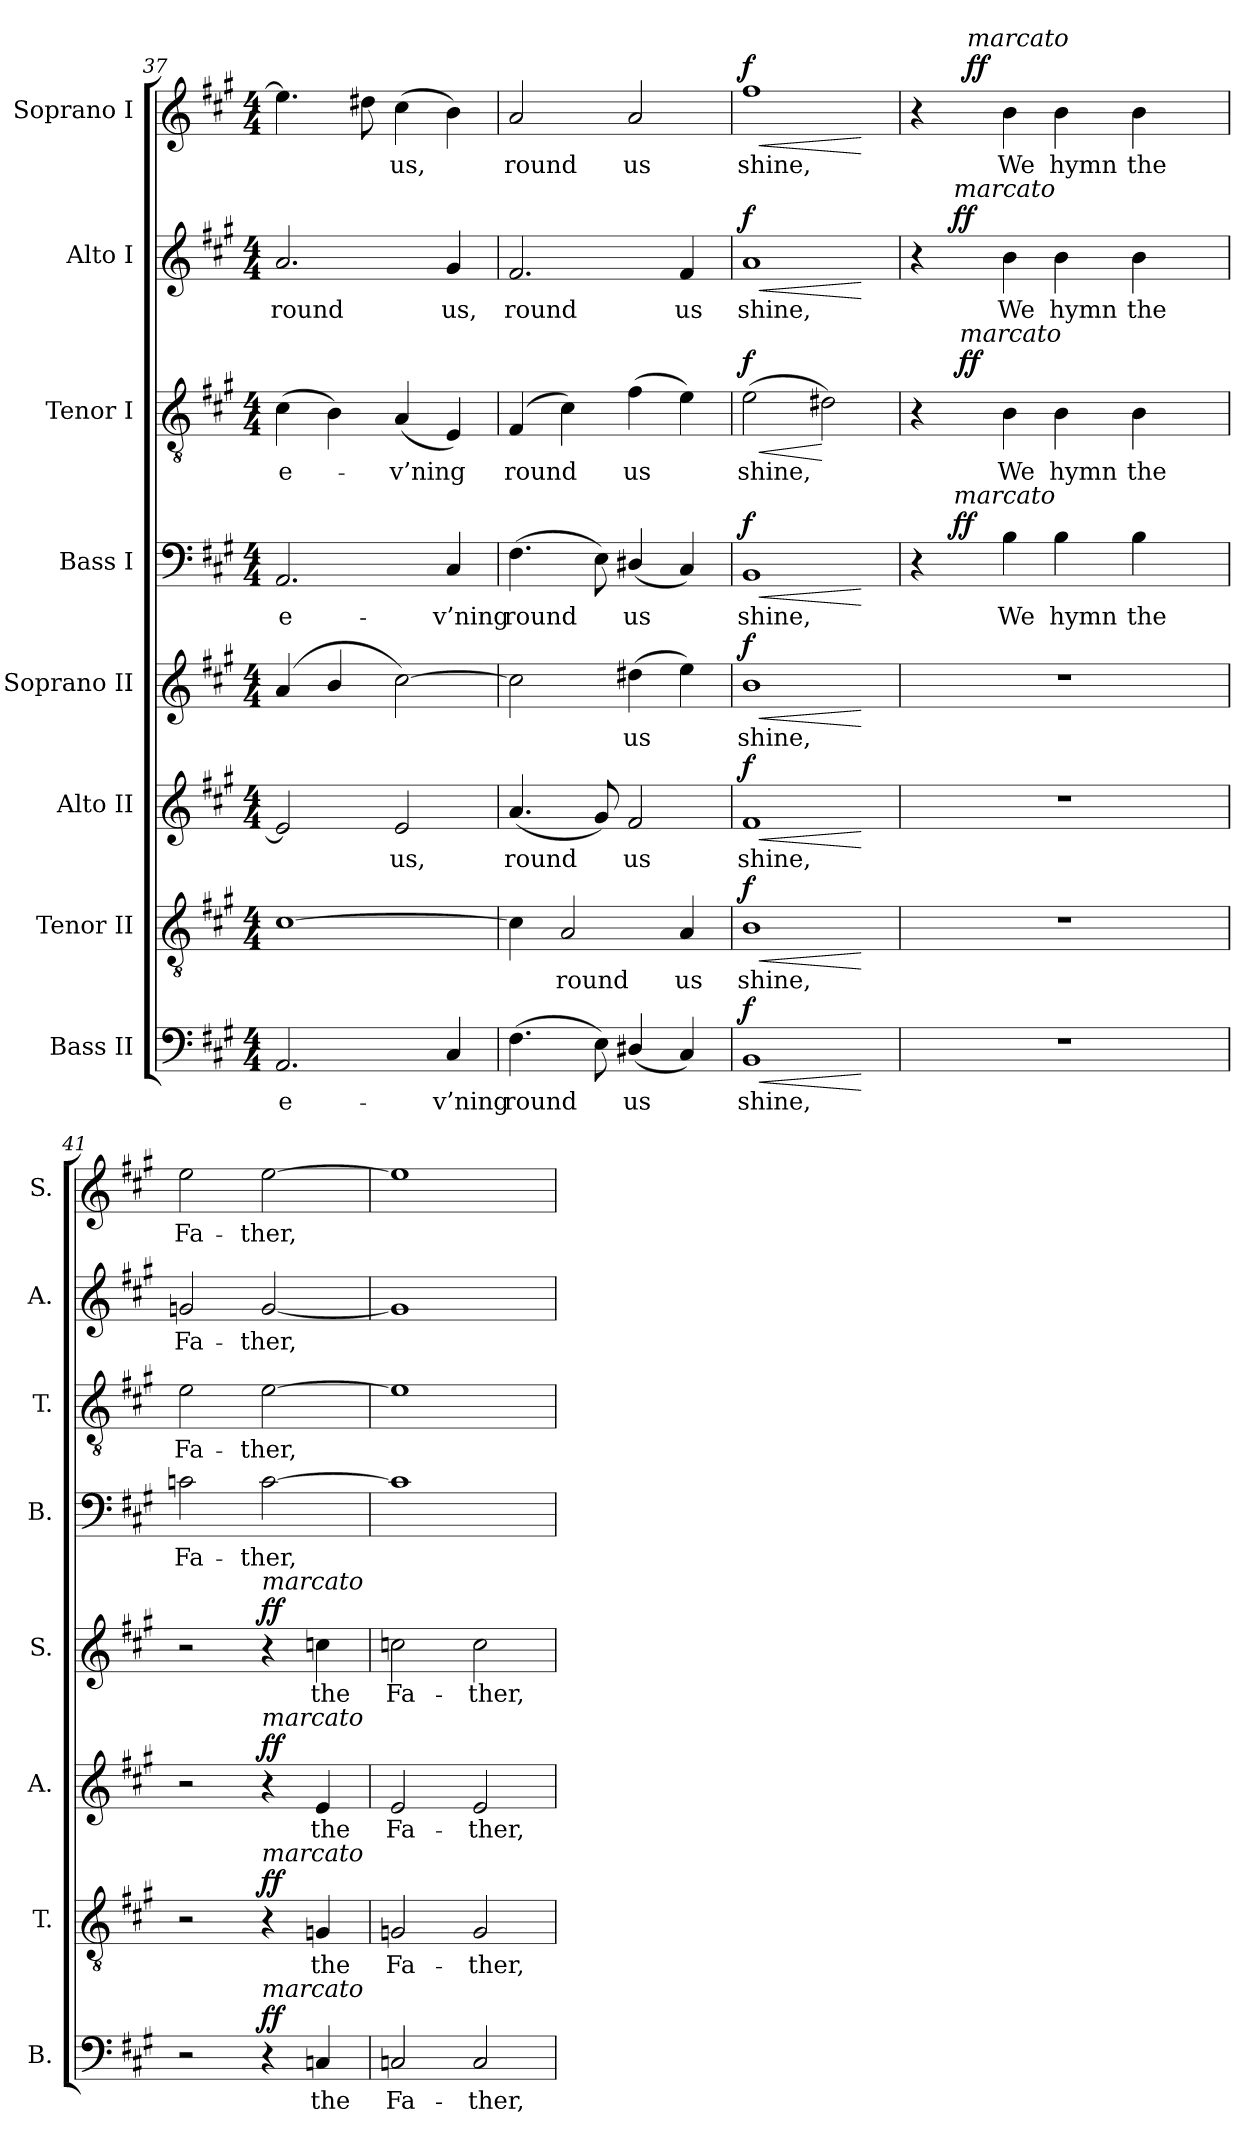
**kern	**text	**dynam	**kern	**text	**dynam	**kern	**text	**dynam	**kern	**text	**dynam	**kern	**text	**dynam	**kern	**text	**dynam	**kern	**text	**dynam	**kern	**text	**dynam
*part8	*part8	*part8	*part7	*part7	*part7	*part6	*part6	*part6	*part5	*part5	*part5	*part4	*part4	*part4	*part3	*part3	*part3	*part2	*part2	*part2	*part1	*part1	*part1
*staff8	*staff8	*staff8	*staff7	*staff7	*staff7	*staff6	*staff6	*staff6	*staff5	*staff5	*staff5	*staff4	*staff4	*staff4	*staff3	*staff3	*staff3	*staff2	*staff2	*staff2	*staff1	*staff1	*staff1
*I"Bass II	*	*	*I"Tenor II	*	*	*I"Alto II	*	*	*I"Soprano II	*	*	*I"Bass I	*	*	*I"Tenor I	*	*	*I"Alto I	*	*	*I"Soprano I	*	*
*I'B.	*	*	*I'T.	*	*	*I'A.	*	*	*I'S.	*	*	*I'B.	*	*	*I'T.	*	*	*I'A.	*	*	*I'S.	*	*
*clefF4	*	*	*clefGv2	*	*	*clefG2	*	*	*clefG2	*	*	*clefF4	*	*	*clefGv2	*	*	*clefG2	*	*	*clefG2	*	*
*	*	*	*ITrd7c12	*	*	*	*	*	*	*	*	*	*	*	*ITrd7c12	*	*	*	*	*	*	*	*
*k[f#c#g#]	*	*	*k[f#c#g#]	*	*	*k[f#c#g#]	*	*	*k[f#c#g#]	*	*	*k[f#c#g#]	*	*	*k[f#c#g#]	*	*	*k[f#c#g#]	*	*	*k[f#c#g#]	*	*
*A:	*	*	*A:	*	*	*A:	*	*	*A:	*	*	*A:	*	*	*A:	*	*	*A:	*	*	*A:	*	*
*M4/4	*	*	*M4/4	*	*	*M4/4	*	*	*M4/4	*	*	*M4/4	*	*	*M4/4	*	*	*M4/4	*	*	*M4/4	*	*
=37	=37	=37	=37	=37	=37	=37	=37	=37	=37	=37	=37	=37	=37	=37	=37	=37	=37	=37	=37	=37	=37	=37	=37
!	!LO:LY:b:color=#000000	!	!	!	!	!	!	!	!	!	!	!	!	!	!	!	!	!	!	!	!	!	!
!	!	!	!	!	!	!	!	!	!	!	!	!	!LO:LY:b:color=#000000	!	!	!	!	!	!	!	!	!	!
!	!	!	!	!	!	!	!	!	!	!	!	!	!	!	!	!LO:LY:b:color=#000000	!	!	!	!	!	!	!
!	!	!	!	!	!	!	!	!	!	!	!	!	!	!	!	!	!	!	!LO:LY:b:color=#000000	!	!	!	!
2.AAi/	e-	.	[>1C#i	.	.	2ei/]	.	.	(4ai/	.	.	2.AAi/	e-	.	(4C#i\	e-	.	2.ai/	round	.	4.eei\]	.	.
.	.	.	.	.	.	.	.	.	4bi/	.	.	.	.	.	4BBi\)	.	.	.	.	.	.	.	.
.	.	.	.	.	.	.	.	.	.	.	.	.	.	.	.	.	.	.	.	.	8dd#Xi\	.	.
!	!	!	!	!	!	!	!LO:LY:b:color=#000000	!	!	!	!	!	!	!	!	!	!	!	!	!	!	!	!
!	!	!	!	!	!	!	!	!	!	!	!	!	!	!	!	!LO:LY:b:color=#000000	!	!	!	!	!	!	!
!	!	!	!	!	!	!	!	!	!	!	!	!	!	!	!	!	!	!	!	!	!	!LO:LY:b:color=#000000	!
.	.	.	.	.	.	2ei/	us,	.	[>2cc#i\)	.	.	.	.	.	(4AAi/	-v’ning	.	.	.	.	(4cc#i\	us,	.
!	!LO:LY:b:color=#000000	!	!	!	!	!	!	!	!	!	!	!	!	!	!	!	!	!	!	!	!	!	!
!	!	!	!	!	!	!	!	!	!	!	!	!	!LO:LY:b:color=#000000	!	!	!	!	!	!	!	!	!	!
!	!	!	!	!	!	!	!	!	!	!	!	!	!	!	!	!	!	!	!LO:LY:b:color=#000000	!	!	!	!
4C#i/	-v’ning	.	.	.	.	.	.	.	.	.	.	4C#i/	-v’ning	.	4EEi/)	.	.	4g#i/	us,	.	4bi\)	.	.
!!LO:LB:g=z
=38	=38	=38	=38	=38	=38	=38	=38	=38	=38	=38	=38	=38	=38	=38	=38	=38	=38	=38	=38	=38	=38	=38	=38
!	!LO:LY:b:color=#000000	!	!	!	!	!	!	!	!	!	!	!	!	!	!	!	!	!	!	!	!	!	!
!	!	!	!	!	!	!	!LO:LY:b:color=#000000	!	!	!	!	!	!	!	!	!	!	!	!	!	!	!	!
!	!	!	!	!	!	!	!	!	!	!	!	!	!LO:LY:b:color=#000000	!	!	!	!	!	!	!	!	!	!
!	!	!	!	!	!	!	!	!	!	!	!	!	!	!	!	!LO:LY:b:color=#000000	!	!	!	!	!	!	!
!	!	!	!	!	!	!	!	!	!	!	!	!	!	!	!	!	!	!	!LO:LY:b:color=#000000	!	!	!	!
!	!	!	!	!	!	!	!	!	!	!	!	!	!	!	!	!	!	!	!	!	!	!LO:LY:b:color=#000000	!
(4.F#i\	round	.	4C#i\]	.	.	(4.ai/	round	.	2cc#i\]	.	.	(4.F#i\	round	.	(4FF#i/	round	.	2.f#i/	round	.	2ai/	round	.
!	!	!	!	!LO:LY:b:color=#000000	!	!	!	!	!	!	!	!	!	!	!	!	!	!	!	!	!	!	!
.	.	.	2AAi/	round	.	.	.	.	.	.	.	.	.	.	4C#i\)	.	.	.	.	.	.	.	.
8Ei\)	.	.	.	.	.	8g#i/)	.	.	.	.	.	8Ei\)	.	.	.	.	.	.	.	.	.	.	.
!	!LO:LY:b:color=#000000	!	!	!	!	!	!	!	!	!	!	!	!	!	!	!	!	!	!	!	!	!	!
!	!	!	!	!	!	!	!LO:LY:b:color=#000000	!	!	!	!	!	!	!	!	!	!	!	!	!	!	!	!
!	!	!	!	!	!	!	!	!	!	!LO:LY:b:color=#000000	!	!	!	!	!	!	!	!	!	!	!	!	!
!	!	!	!	!	!	!	!	!	!	!	!	!	!LO:LY:b:color=#000000	!	!	!	!	!	!	!	!	!	!
!	!	!	!	!	!	!	!	!	!	!	!	!	!	!	!	!LO:LY:b:color=#000000	!	!	!	!	!	!	!
!	!	!	!	!	!	!	!	!	!	!	!	!	!	!	!	!	!	!	!	!	!	!LO:LY:b:color=#000000	!
(4D#Xi/	us	.	.	.	.	2f#i/	us	.	(4dd#Xi\	us	.	(4D#Xi/	us	.	(4F#i\	us	.	.	.	.	2ai/	us	.
!	!	!	!	!LO:LY:b:color=#000000	!	!	!	!	!	!	!	!	!	!	!	!	!	!	!	!	!	!	!
!	!	!	!	!	!	!	!	!	!	!	!	!	!	!	!	!	!	!	!LO:LY:b:color=#000000	!	!	!	!
4C#i/)	.	.	4AAi/	us	.	.	.	.	4eei\)	.	.	4C#i/)	.	.	4Ei\)	.	.	4f#i/	us	.	.	.	.
=39	=39	=39	=39	=39	=39	=39	=39	=39	=39	=39	=39	=39	=39	=39	=39	=39	=39	=39	=39	=39	=39	=39	=39
!	!LO:LY:b:color=#000000	!LO:HP:b	!	!	!	!	!	!	!	!	!	!	!	!	!	!	!	!	!	!	!	!	!
!	!	!	!	!LO:LY:b:color=#000000	!LO:HP:b	!	!	!	!	!	!	!	!	!	!	!	!	!	!	!	!	!	!
!	!	!	!	!	!	!	!LO:LY:b:color=#000000	!LO:HP:b	!	!	!	!	!	!	!	!	!	!	!	!	!	!	!
!	!	!	!	!	!	!	!	!	!	!LO:LY:b:color=#000000	!LO:HP:b	!	!	!	!	!	!	!	!	!	!	!	!
!	!	!	!	!	!	!	!	!	!	!	!	!	!LO:LY:b:color=#000000	!LO:HP:b	!	!	!	!	!	!	!	!	!
!	!	!	!	!	!	!	!	!	!	!	!	!	!	!	!	!LO:LY:b:color=#000000	!LO:HP:b	!	!	!	!	!	!
!	!	!	!	!	!	!	!	!	!	!	!	!	!	!	!	!	!	!	!LO:LY:b:color=#000000	!LO:HP:b	!	!	!
!	!	!	!	!	!	!	!	!	!	!	!	!	!	!	!	!	!	!	!	!	!	!LO:LY:b:color=#000000	!LO:HP:b
1BBi	shine,	< f	1BBi	shine,	< f	1f#i	shine,	< f	1bi	shine,	< f	1BBi	shine,	< f	(2Ei\	shine,	< f	1ai	shine,	< f	1ff#i	shine,	< f
.	.	.	.	.	.	.	.	.	.	.	.	.	.	.	2D#Xi\)	.	[	.	.	.	.	.	.
.	.	[	.	.	[	.	.	[	.	.	[	.	.	[	.	.	.	.	.	[	.	.	[
=40	=40	=40	=40	=40	=40	=40	=40	=40	=40	=40	=40	=40	=40	=40	=40	=40	=40	=40	=40	=40	=40	=40	=40
*	*	*	*	*	*	*	*	*	*	*	*	*^	*	*	*^	*	*	*^	*	*	*^	*	*
1r	.	.	1r	.	.	1r	.	.	1r	.	.	4r	16ryy	.	.	4r	16ryy	.	.	4r	16ryy	.	.	4r	16ryy	.	.
.	.	.	.	.	.	.	.	.	.	.	.	.	32ryy	.	.	.	32ryy	.	.	.	32ryy	.	.	.	32ryy	.	.
.	.	.	.	.	.	.	.	.	.	.	.	.	256..ryy	.	.	.	128..ryy	.	.	.	256..ryy	.	.	.	64ryy	.	.
!	!	!	!	!	!	!	!	!	!	!	!	!	!	!	!	!	!	!	!	!	!LO:TX:a:i:t=marcato	!	!	!	!	!	!
!	!	!	!	!	!	!	!	!	!	!	!	!	!LO:TX:a:i:t=marcato	!	!	!	!	!	!	!	!	!	!	!	!	!	!
.	.	.	.	.	.	.	.	.	.	.	.	.	2ryy	.	ff	.	.	.	.	.	2ryy	.	ff	.	.	.	.
!	!	!	!	!	!	!	!	!	!	!	!	!	!	!	!	!	!LO:TX:a:i:t=marcato	!	!	!	!	!	!	!	!	!	!
.	.	.	.	.	.	.	.	.	.	.	.	.	.	.	.	.	2ryy	.	ff	.	.	.	.	.	.	.	.
.	.	.	.	.	.	.	.	.	.	.	.	.	.	.	.	.	.	.	.	.	.	.	.	.	256ryy	.	.
.	.	.	.	.	.	.	.	.	.	.	.	.	.	.	.	.	.	.	.	.	.	.	.	.	1024ryy	.	.
!	!	!	!	!	!	!	!	!	!	!	!	!	!	!	!	!	!	!	!	!	!	!	!	!	!LO:TX:a:i:t=marcato	!	!
.	.	.	.	.	.	.	.	.	.	.	.	.	.	.	.	.	.	.	.	.	.	.	.	.	2ryy	.	ff
!	!	!	!	!	!	!	!	!	!	!	!	!	!	!LO:LY:b:color=#000000	!	!	!	!	!	!	!	!	!	!	!	!	!
!	!	!	!	!	!	!	!	!	!	!	!	!	!	!	!	!	!	!LO:LY:b:color=#000000	!	!	!	!	!	!	!	!	!
!	!	!	!	!	!	!	!	!	!	!	!	!	!	!	!	!	!	!	!	!	!	!LO:LY:b:color=#000000	!	!	!	!	!
!	!	!	!	!	!	!	!	!	!	!	!	!	!	!	!	!	!	!	!	!	!	!	!	!	!	!LO:LY:b:color=#000000	!
.	.	.	.	.	.	.	.	.	.	.	.	4Bi\	.	We	.	4BBi\	.	We	.	4bi\	.	We	.	4bi\	.	We	.
!	!	!	!	!	!	!	!	!	!	!	!	!	!	!LO:LY:b:color=#000000	!	!	!	!	!	!	!	!	!	!	!	!	!
!	!	!	!	!	!	!	!	!	!	!	!	!	!	!	!	!	!	!LO:LY:b:color=#000000	!	!	!	!	!	!	!	!	!
!	!	!	!	!	!	!	!	!	!	!	!	!	!	!	!	!	!	!	!	!	!	!LO:LY:b:color=#000000	!	!	!	!	!
!	!	!	!	!	!	!	!	!	!	!	!	!	!	!	!	!	!	!	!	!	!	!	!	!	!	!LO:LY:b:color=#000000	!
.	.	.	.	.	.	.	.	.	.	.	.	4Bi\	.	hymn	.	4BBi\	.	hymn	.	4bi\	.	hymn	.	4bi\	.	hymn	.
.	.	.	.	.	.	.	.	.	.	.	.	.	4ryy	.	.	.	.	.	.	.	4ryy	.	.	.	.	.	.
.	.	.	.	.	.	.	.	.	.	.	.	.	.	.	.	.	4ryy	.	.	.	.	.	.	.	.	.	.
.	.	.	.	.	.	.	.	.	.	.	.	.	.	.	.	.	.	.	.	.	.	.	.	.	4ryy	.	.
!	!	!	!	!	!	!	!	!	!	!	!	!	!	!LO:LY:b:color=#000000	!	!	!	!	!	!	!	!	!	!	!	!	!
!	!	!	!	!	!	!	!	!	!	!	!	!	!	!	!	!	!	!LO:LY:b:color=#000000	!	!	!	!	!	!	!	!	!
!	!	!	!	!	!	!	!	!	!	!	!	!	!	!	!	!	!	!	!	!	!	!LO:LY:b:color=#000000	!	!	!	!	!
!	!	!	!	!	!	!	!	!	!	!	!	!	!	!	!	!	!	!	!	!	!	!	!	!	!	!LO:LY:b:color=#000000	!
.	.	.	.	.	.	.	.	.	.	.	.	4Bi\	.	the	.	4BBi\	.	the	.	4bi\	.	the	.	4bi\	.	the	.
.	.	.	.	.	.	.	.	.	.	.	.	.	8ryy	.	.	.	.	.	.	.	8ryy	.	.	.	.	.	.
.	.	.	.	.	.	.	.	.	.	.	.	.	.	.	.	.	8ryy	.	.	.	.	.	.	.	.	.	.
.	.	.	.	.	.	.	.	.	.	.	.	.	.	.	.	.	.	.	.	.	.	.	.	.	8ryy	.	.
.	.	.	.	.	.	.	.	.	.	.	.	.	64ryy	.	.	.	.	.	.	.	64ryy	.	.	.	.	.	.
.	.	.	.	.	.	.	.	.	.	.	.	.	.	.	.	.	64ryy	.	.	.	.	.	.	.	.	.	.
.	.	.	.	.	.	.	.	.	.	.	.	.	.	.	.	.	.	.	.	.	.	.	.	.	128ryy	.	.
.	.	.	.	.	.	.	.	.	.	.	.	.	128ryy	.	.	.	.	.	.	.	128ryy	.	.	.	.	.	.
.	.	.	.	.	.	.	.	.	.	.	.	.	.	.	.	.	.	.	.	.	.	.	.	.	512.ryy	.	.
.	.	.	.	.	.	.	.	.	.	.	.	.	.	.	.	.	512ryy	.	.	.	.	.	.	.	.	.	.
.	.	.	.	.	.	.	.	.	.	.	.	.	1024ryy	.	.	.	.	.	.	.	1024ryy	.	.	.	.	.	.
*	*	*	*	*	*	*	*	*	*	*	*	*v	*v	*	*	*	*	*	*	*v	*v	*	*	*v	*v	*	*
*	*	*	*	*	*	*	*	*	*	*	*	*	*	*	*v	*v	*	*	*	*	*	*	*	*
=41	=41	=41	=41	=41	=41	=41	=41	=41	=41	=41	=41	=41	=41	=41	=41	=41	=41	=41	=41	=41	=41	=41	=41
*	*	*	*	*	*	*	*	*	*	*	*	*^	*	*	*^	*	*	*^	*	*	*^	*	*
!	!	!	!	!	!	!	!	!	!	!	!	!	!	!LO:LY:b:color=#000000	!	!	!	!	!	!	!	!	!	!	!	!	!
*	*	*	*	*	*	*	*	*	*	*	*	*v	*v	*	*	*	*	*	*	*v	*v	*	*	*v	*v	*	*
*	*	*	*	*	*	*	*	*	*	*	*	*	*	*	*v	*v	*	*	*	*	*	*	*	*
*	*	*	*	*	*	*	*	*	*	*	*	*^	*	*	*^	*	*	*^	*	*	*^	*	*
!	!	!	!	!	!	!	!	!	!	!	!	!	!	!	!	!	!	!LO:LY:b:color=#000000	!	!	!	!	!	!	!	!	!
*	*	*	*	*	*	*	*	*	*	*	*	*v	*v	*	*	*	*	*	*	*v	*v	*	*	*v	*v	*	*
*	*	*	*	*	*	*	*	*	*	*	*	*	*	*	*v	*v	*	*	*	*	*	*	*	*
*	*	*	*	*	*	*	*	*	*	*	*	*^	*	*	*^	*	*	*^	*	*	*^	*	*
!	!	!	!	!	!	!	!	!	!	!	!	!	!	!	!	!	!	!	!	!	!	!LO:LY:b:color=#000000	!	!	!	!	!
*	*	*	*	*	*	*	*	*	*	*	*	*v	*v	*	*	*	*	*	*	*v	*v	*	*	*v	*v	*	*
*	*	*	*	*	*	*	*	*	*	*	*	*	*	*	*v	*v	*	*	*	*	*	*	*	*
*	*	*	*	*	*	*	*	*	*	*	*	*^	*	*	*^	*	*	*^	*	*	*^	*	*
!	!	!	!	!	!	!	!	!	!	!	!	!	!	!	!	!	!	!	!	!	!	!	!	!	!	!LO:LY:b:color=#000000	!
*	*	*	*	*	*	*	*	*	*	*	*	*v	*v	*	*	*	*	*	*	*v	*v	*	*	*v	*v	*	*
*	*	*	*	*	*	*	*	*	*	*	*	*	*	*	*v	*v	*	*	*	*	*	*	*	*
2r	.	.	2r	.	.	2r	.	.	2r	.	.	2cni\	Fa-	.	2Ei\	Fa-	.	2gni/	Fa-	.	2eei\	Fa-	.
!	!	!	!	!	!	!	!	!	!	!	!	!	!LO:LY:b:color=#000000	!	!	!	!	!	!	!	!	!	!
!	!	!	!	!	!	!	!	!	!	!	!	!	!	!	!	!LO:LY:b:color=#000000	!	!	!	!	!	!	!
!	!	!	!	!	!	!	!	!	!	!	!	!	!	!	!	!	!	!	!LO:LY:b:color=#000000	!	!	!	!
!	!	!	!	!	!	!	!	!	!LO:TX:a:i:t=marcato	!	!	!	!	!	!	!	!	!	!	!	!	!	!
!	!	!	!	!	!	!LO:TX:a:i:t=marcato	!	!	!	!	!	!	!	!	!	!	!	!	!	!	!	!	!
!	!	!	!LO:TX:a:i:t=marcato	!	!	!	!	!	!	!	!	!	!	!	!	!	!	!	!	!	!	!	!
!LO:TX:a:i:t=marcato	!	!	!	!	!	!	!	!	!	!	!	!	!	!	!	!	!	!	!	!	!	!	!
!	!	!	!	!	!	!	!	!	!	!	!	!	!	!	!	!	!	!	!	!	!	!LO:LY:b:color=#000000	!
4r	.	ff	4r	.	ff	4r	.	ff	4r	.	ff	[>2ci\	-ther,	.	[>2Ei\	-ther,	.	[<2gi/	-ther,	.	[>2eei\	-ther,	.
!	!LO:LY:b:color=#000000	!	!	!	!	!	!	!	!	!	!	!	!	!	!	!	!	!	!	!	!	!	!
!	!	!	!	!LO:LY:b:color=#000000	!	!	!	!	!	!	!	!	!	!	!	!	!	!	!	!	!	!	!
!	!	!	!	!	!	!	!LO:LY:b:color=#000000	!	!	!	!	!	!	!	!	!	!	!	!	!	!	!	!
!	!	!	!	!	!	!	!	!	!	!LO:LY:b:color=#000000	!	!	!	!	!	!	!	!	!	!	!	!	!
4Cni/	the	.	4GGni/	the	.	4ei/	the	.	4ccni\	the	.	.	.	.	.	.	.	.	.	.	.	.	.
=42	=42	=42	=42	=42	=42	=42	=42	=42	=42	=42	=42	=42	=42	=42	=42	=42	=42	=42	=42	=42	=42	=42	=42
!	!LO:LY:b:color=#000000	!	!	!	!	!	!	!	!	!	!	!	!	!	!	!	!	!	!	!	!	!	!
!	!	!	!	!LO:LY:b:color=#000000	!	!	!	!	!	!	!	!	!	!	!	!	!	!	!	!	!	!	!
!	!	!	!	!	!	!	!LO:LY:b:color=#000000	!	!	!	!	!	!	!	!	!	!	!	!	!	!	!	!
!	!	!	!	!	!	!	!	!	!	!LO:LY:b:color=#000000	!	!	!	!	!	!	!	!	!	!	!	!	!
2Cni/	Fa-	.	2GGni/	Fa-	.	2ei/	Fa-	.	2ccni\	Fa-	.	1ci]	.	.	1Ei]	.	.	1gi]	.	.	1eei]	.	.
!	!LO:LY:b:color=#000000	!	!	!	!	!	!	!	!	!	!	!	!	!	!	!	!	!	!	!	!	!	!
!	!	!	!	!LO:LY:b:color=#000000	!	!	!	!	!	!	!	!	!	!	!	!	!	!	!	!	!	!	!
!	!	!	!	!	!	!	!LO:LY:b:color=#000000	!	!	!	!	!	!	!	!	!	!	!	!	!	!	!	!
!	!	!	!	!	!	!	!	!	!	!LO:LY:b:color=#000000	!	!	!	!	!	!	!	!	!	!	!	!	!
2Ci/	-ther,	.	2GGi/	-ther,	.	2ei/	-ther,	.	2cci\	-ther,	.	.	.	.	.	.	.	.	.	.	.	.	.
=	=	=	=	=	=	=	=	=	=	=	=	=	=	=	=	=	=	=	=	=	=	=	=
*-	*-	*-	*-	*-	*-	*-	*-	*-	*-	*-	*-	*-	*-	*-	*-	*-	*-	*-	*-	*-	*-	*-	*-
